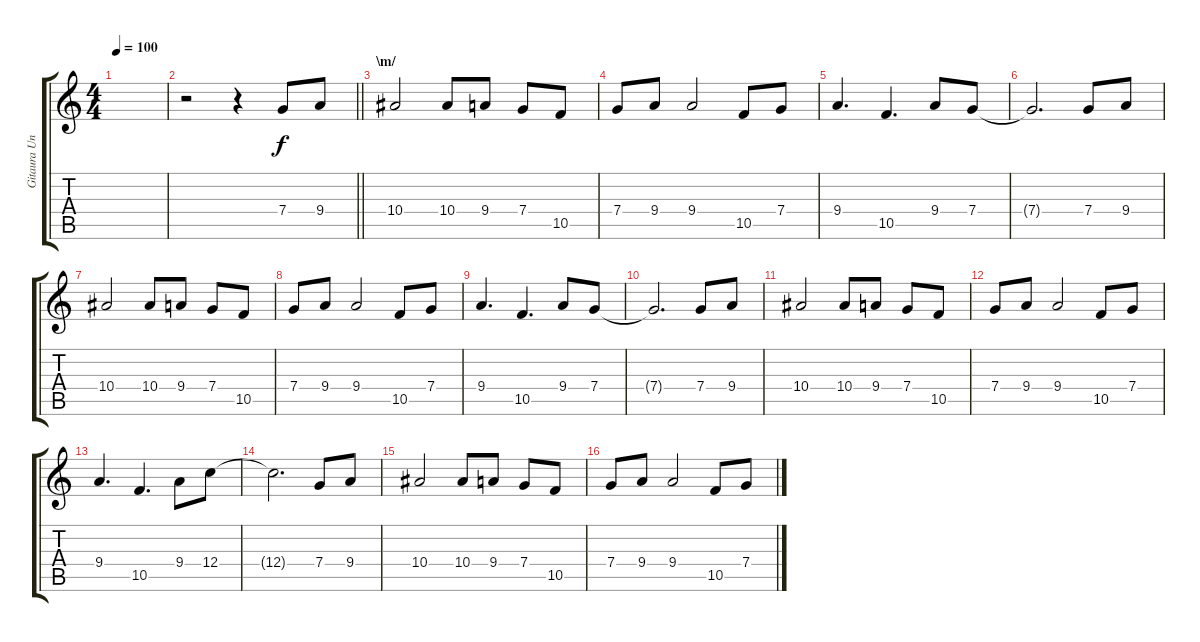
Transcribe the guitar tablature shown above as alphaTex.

\track ("Gitaura Uno" "Gitaura Un") {instrument overdrivenguitar}
\staff {score tabs}
\tuning (D4 A3 F3 C3 G2 D2) {hide}
\ts (4 4)
\tempo 100
\clef g2
\ks c
|
\barLineRight lightlight
r.2 r.4 7.4.8 9.4.8 |
\section ("" "\\m/")
10.4.2 10.4.8 9.4.8 7.4.8 10.5.8 |
7.4.8 9.4.8 9.4.2 10.5.8 7.4.8 |
9.4.4{d} 10.5.4{d} 9.4.8 7.4.8 |
7.4{t}.2{d} 7.4.8 9.4.8 |
10.4.2 10.4.8 9.4.8 7.4.8 10.5.8 |
7.4.8 9.4.8 9.4.2 10.5.8 7.4.8 |
9.4.4{d} 10.5.4{d} 9.4.8 7.4.8 |
7.4{t}.2{d} 7.4.8 9.4.8 |
10.4.2 10.4.8 9.4.8 7.4.8 10.5.8 |
7.4.8 9.4.8 9.4.2 10.5.8 7.4.8 |
9.4.4{d} 10.5.4{d} 9.4.8 12.4.8 |
12.4{t}.2{d} 7.4.8 9.4.8 |
10.4.2 10.4.8 9.4.8 7.4.8 10.5.8 |
7.4.8 9.4.8 9.4.2 10.5.8 7.4.8
